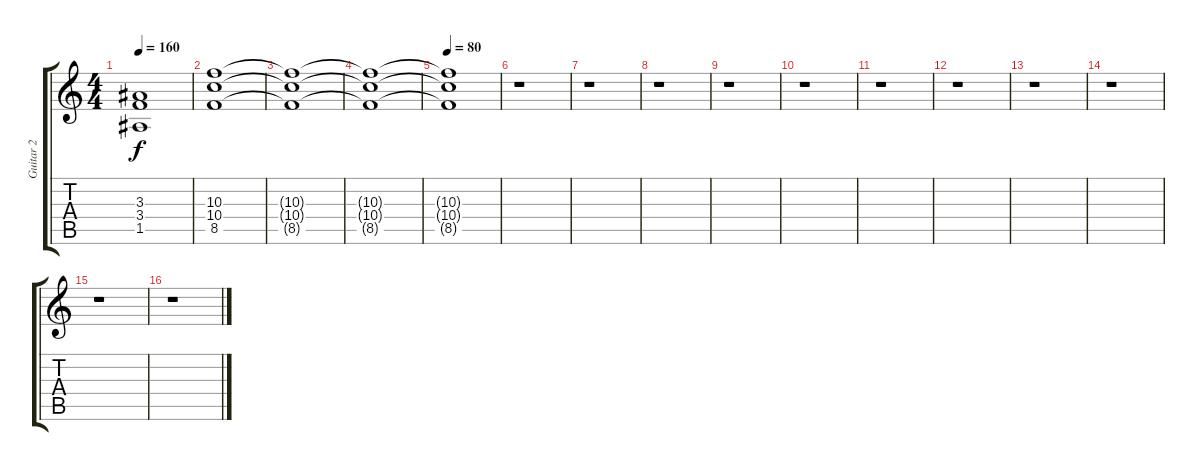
\track ("Guitar 2" "Guitar 2") {instrument distortionguitar}
\staff {score tabs}
\tuning (E4 B3 G3 D3 A2 E2) {hide}
\ts (4 4)
\tempo 160
\clef g2
\ks c
(3.3 3.4 1.5).1{dy f} |
(10.3 10.4 8.5).1 |
(10.3{t} 10.4{t} 8.5{t}).1 |
(10.3{t} 10.4{t} 8.5{t}).1 |
\tempo 80
(10.3{t} 10.4{t} 8.5{t}).1 |
r.1 |
r.1 |
r.1 |
r.1 |
r.1 |
r.1 |
r.1 |
r.1 |
r.1 |
r.1 |
r.1
